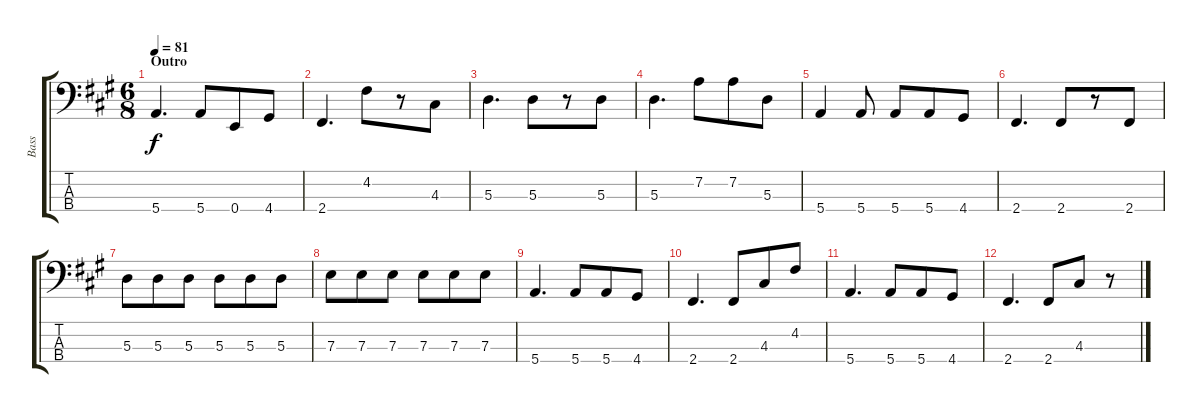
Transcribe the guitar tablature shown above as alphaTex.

\track ("Bass" "Bass") {instrument electricbassfinger}
\staff {score tabs}
\tuning (G2 D2 A1 E1) {hide}
\ts (6 8)
\section ("" "Outro")
\tempo 81
\clef f4
\ks a
5.4.4{d dy f} 5.4.8 0.4.8 4.4.8 |
2.4.4{d} 4.2.8 r.8 4.3.8 |
5.3.4{d} 5.3.8 r.8 5.3.8 |
5.3.4{d} 7.2.8 7.2.8 5.3.8 |
5.4.4 5.4.8 5.4.8 5.4.8 4.4.8 |
2.4.4{d} 2.4.8 r.8 2.4.8 |
5.3.8 5.3.8 5.3.8 5.3.8 5.3.8 5.3.8 |
7.3.8 7.3.8 7.3.8 7.3.8 7.3.8 7.3.8 |
5.4.4{d} 5.4.8 5.4.8 4.4.8 |
2.4.4{d} 2.4.8 4.3.8 4.2.8 |
5.4.4{d} 5.4.8 5.4.8 4.4.8 |
2.4.4{d} 2.4.8 4.3.8 r.8
